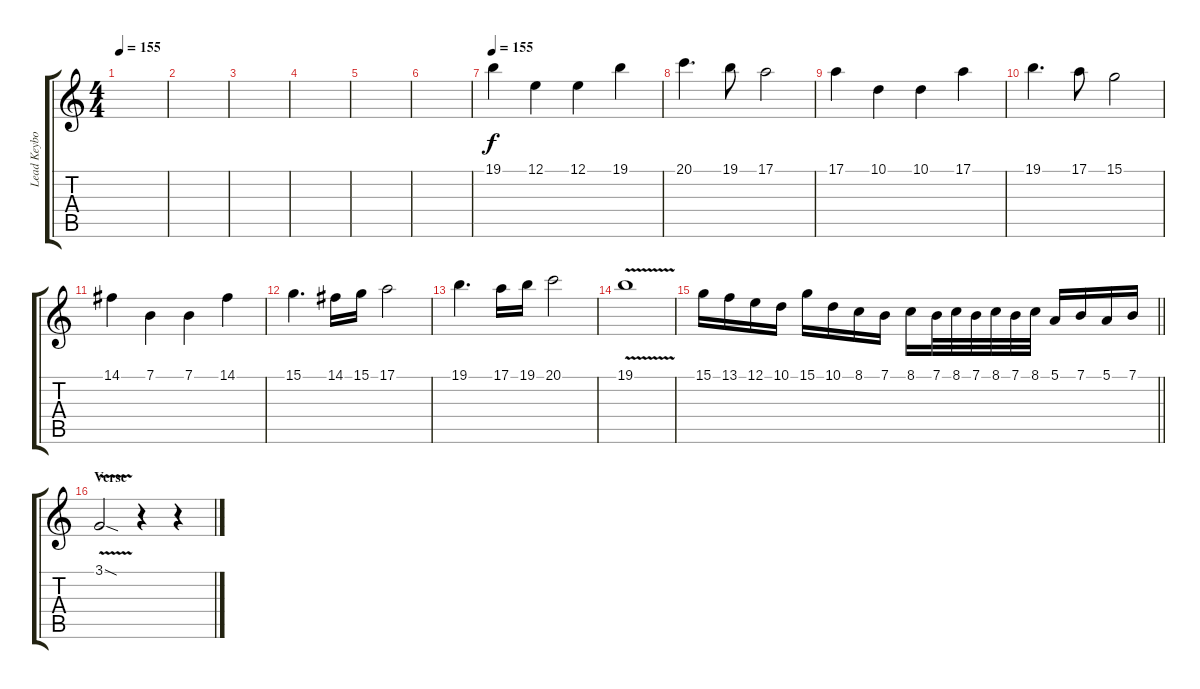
\track ("Lead Keyboard" "Lead Keybo") {solo instrument lead2sawtooth}
\staff {score tabs}
\tuning (E4 B3 G3 D3 A2 E2) {hide}
\ts (4 4)
\tempo 155
\clef g2
\ks c
|
|
|
|
|
|
\tempo 155
19.1.4 12.1.4 12.1.4 19.1.4 |
20.1.4{d} 19.1.8 17.1.2 |
17.1.4 10.1.4 10.1.4 17.1.4 |
19.1.4{d} 17.1.8 15.1.2 |
14.1.4 7.1.4 7.1.4 14.1.4 |
15.1.4{d} 14.1.16 15.1.16 17.1.2 |
19.1.4{d} 17.1.16 19.1.16 20.1.2 |
19.1{v}.1 |
\barLineRight lightlight
15.1.16 13.1.16 12.1.16 10.1.16 15.1.16 10.1.16 8.1.16 7.1.16 8.1.16 7.1.32 8.1.32 7.1.32 8.1.32 7.1.32 8.1.32 5.1.16 7.1.16 5.1.16 7.1.16 |
\section ("" "Verse")
3.1{v sod}.2 r.4 r.4
